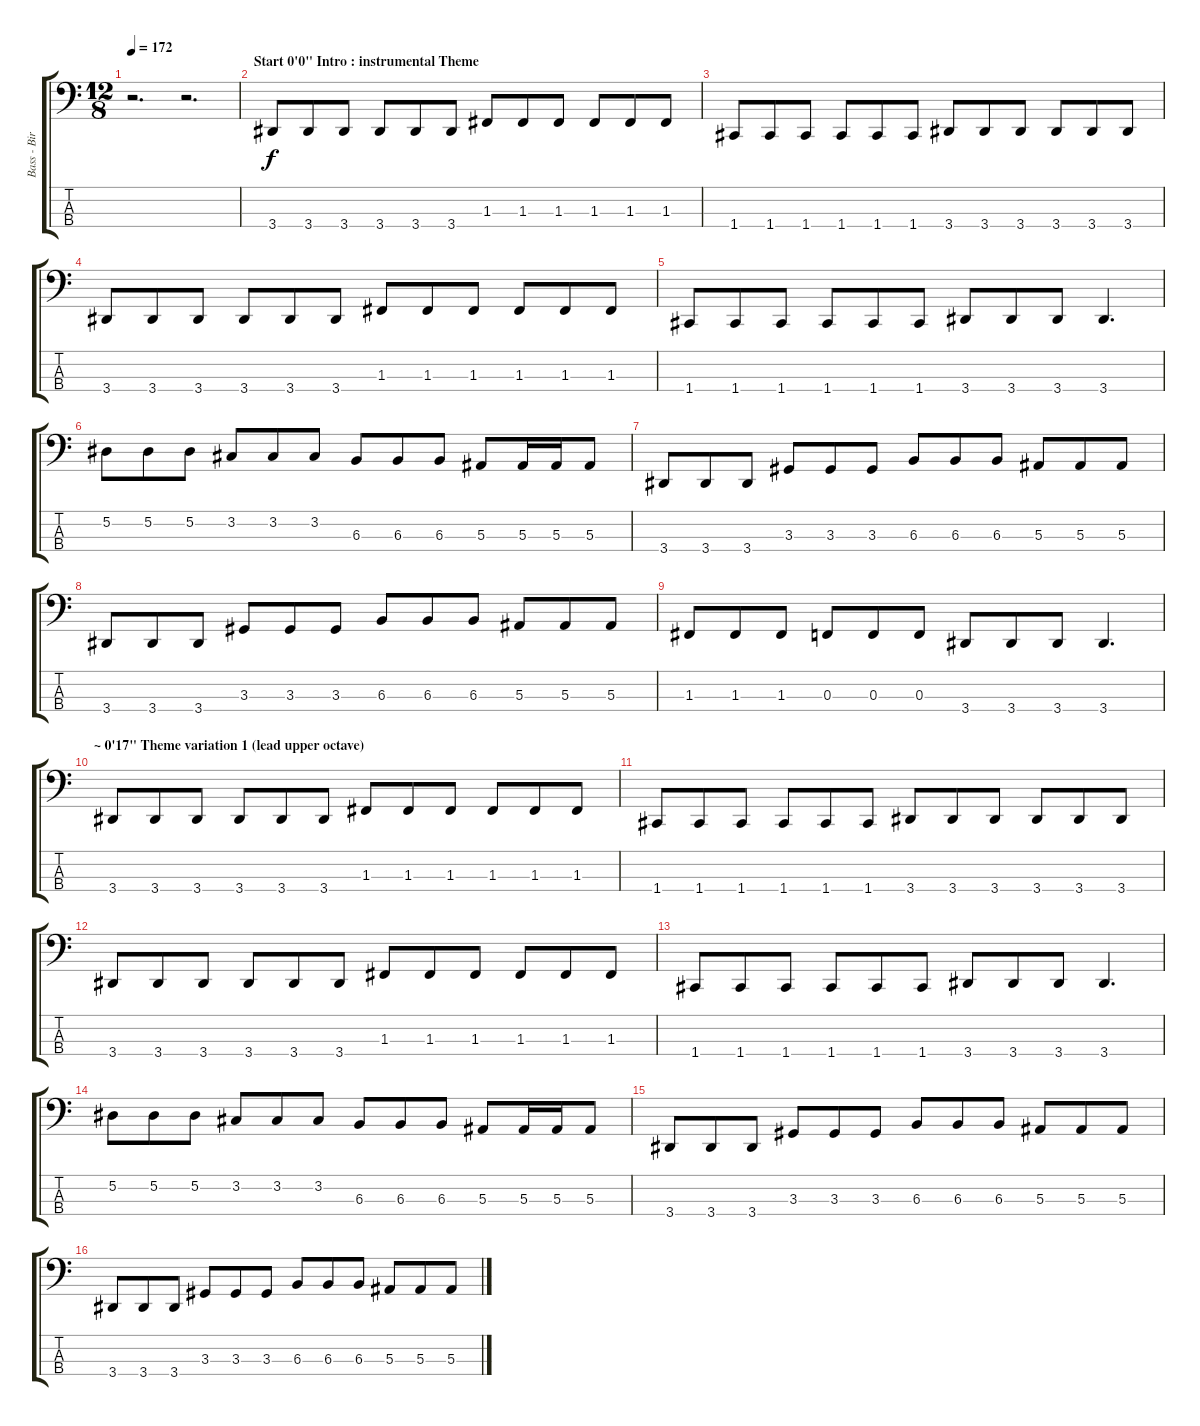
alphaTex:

\track ("Bass - Birgit Öllbrunner" "Bass - Bir") {instrument electricbassfinger}
\staff {score tabs}
\tuning (Eb2 Bb1 F1 C1) {hide}
\ts (12 8)
\tempo 172
\clef f4
\ks c
r.2{d dy f instrument electricbassfinger} r.2{d} |
\section ("" "Start 0'0\" Intro : instrumental Theme")
3.4.8 3.4.8 3.4.8 3.4.8 3.4.8 3.4.8 1.3.8 1.3.8 1.3.8 1.3.8 1.3.8 1.3.8 |
1.4.8 1.4.8 1.4.8 1.4.8 1.4.8 1.4.8 3.4.8 3.4.8 3.4.8 3.4.8 3.4.8 3.4.8 |
3.4.8 3.4.8 3.4.8 3.4.8 3.4.8 3.4.8 1.3.8 1.3.8 1.3.8 1.3.8 1.3.8 1.3.8 |
1.4.8 1.4.8 1.4.8 1.4.8 1.4.8 1.4.8 3.4.8 3.4.8 3.4.8 3.4.4{d} |
5.2.8 5.2.8 5.2.8 3.2.8 3.2.8 3.2.8 6.3.8 6.3.8 6.3.8 5.3.8 5.3.16 5.3.16 5.3.8 |
3.4.8 3.4.8 3.4.8 3.3.8 3.3.8 3.3.8 6.3.8 6.3.8 6.3.8 5.3.8 5.3.8 5.3.8 |
3.4.8 3.4.8 3.4.8 3.3.8 3.3.8 3.3.8 6.3.8 6.3.8 6.3.8 5.3.8 5.3.8 5.3.8 |
1.3.8 1.3.8 1.3.8 0.3.8 0.3.8 0.3.8 3.4.8 3.4.8 3.4.8 3.4.4{d} |
\section ("" "~ 0'17\" Theme variation 1 (lead upper octave)")
3.4.8 3.4.8 3.4.8 3.4.8 3.4.8 3.4.8 1.3.8 1.3.8 1.3.8 1.3.8 1.3.8 1.3.8 |
1.4.8 1.4.8 1.4.8 1.4.8 1.4.8 1.4.8 3.4.8 3.4.8 3.4.8 3.4.8 3.4.8 3.4.8 |
3.4.8 3.4.8 3.4.8 3.4.8 3.4.8 3.4.8 1.3.8 1.3.8 1.3.8 1.3.8 1.3.8 1.3.8 |
1.4.8 1.4.8 1.4.8 1.4.8 1.4.8 1.4.8 3.4.8 3.4.8 3.4.8 3.4.4{d} |
5.2.8 5.2.8 5.2.8 3.2.8 3.2.8 3.2.8 6.3.8 6.3.8 6.3.8 5.3.8 5.3.16 5.3.16 5.3.8 |
3.4.8 3.4.8 3.4.8 3.3.8 3.3.8 3.3.8 6.3.8 6.3.8 6.3.8 5.3.8 5.3.8 5.3.8 |
3.4.8 3.4.8 3.4.8 3.3.8 3.3.8 3.3.8 6.3.8 6.3.8 6.3.8 5.3.8 5.3.8 5.3.8
